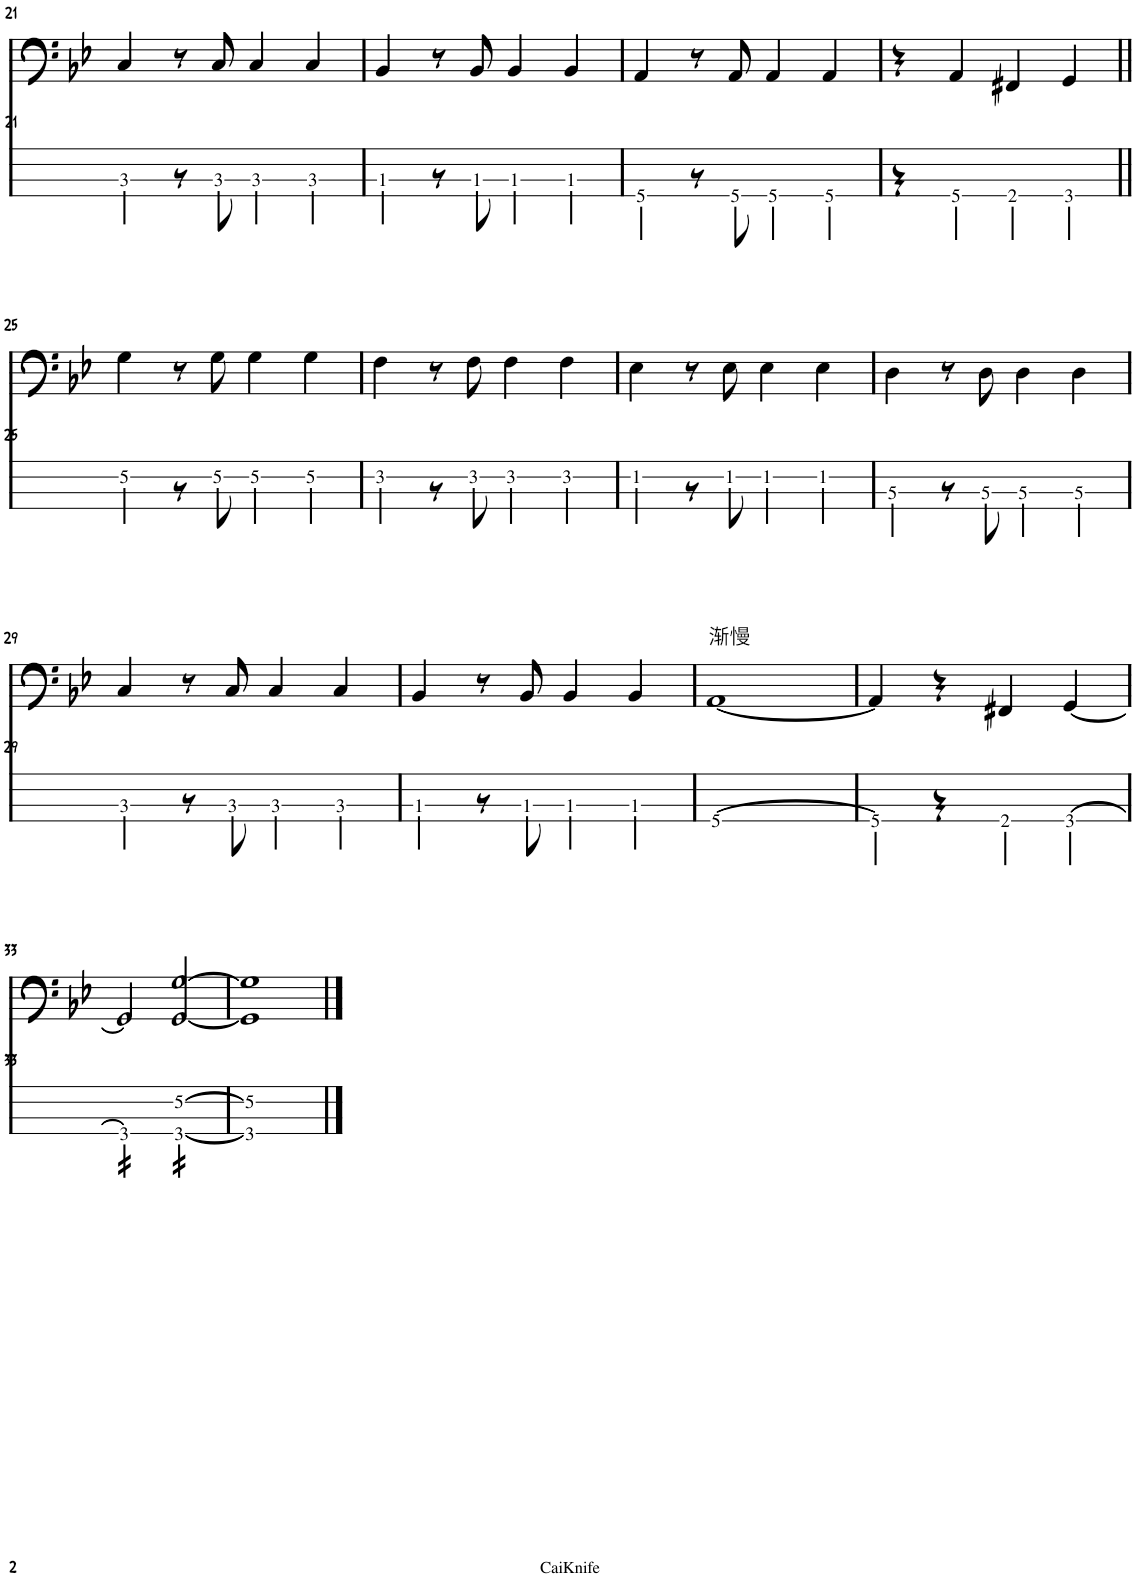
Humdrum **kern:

**kern	**kern
*part1	*part1
*staff2	*staff1
*I"电贝斯	*
!!LO:PB:g=z
*	*clefF4
*Trd7c12	*Trd7c12
*k[b-e-]	*k[b-e-]
*M4/4	*M4/4
=21	=21
4C\	4C/
8r	8r
8C\	8C/
4C\	4C/
4C\	4C/
=22	=22
4BB-\	4BB-/
8r	8r
8BB-\	8BB-/
4BB-\	4BB-/
4BB-\	4BB-/
=23	=23
4AA\	4AA/
8r	8r
8AA\	8AA/
4AA\	4AA/
4AA\	4AA/
=24	=24
4r	4r
4AA\	4AA/
4FF#\	4FF#X/
4GG\	4GG/
!!LO:LB:g=z
=25||	=25||
4G\	4G\
8r	8r
8G\	8G\
4G\	4G\
4G\	4G\
=26	=26
4F\	4F\
8r	8r
8F\	8F\
4F\	4F\
4F\	4F\
=27	=27
4E-\	4E-\
8r	8r
8E-\	8E-\
4E-\	4E-\
4E-\	4E-\
=28	=28
4D\	4D\
8r	8r
8D\	8D\
4D\	4D\
4D\	4D\
!!LO:LB:g=z
=29	=29
4C\	4C/
8r	8r
8C\	8C/
4C\	4C/
4C\	4C/
=30	=30
4BB-\	4BB-/
8r	8r
8BB-\	8BB-/
4BB-\	4BB-/
4BB-\	4BB-/
=31	=31
!	!LO:TX:a:t=渐慢
[1AA	[1AA
=32	=32
4AA\]	4AA/]
4r	4r
4FF#\	4FF#X/
[4GG\	[4GG/
!!LO:LB:g=z
=33	=33
2GG\]	2GG/]
[2GG\ [2G\	[2GG/ [2G/
=34	=34
1GG] 1G]	1GG] 1G]
==	==
*-	*-
